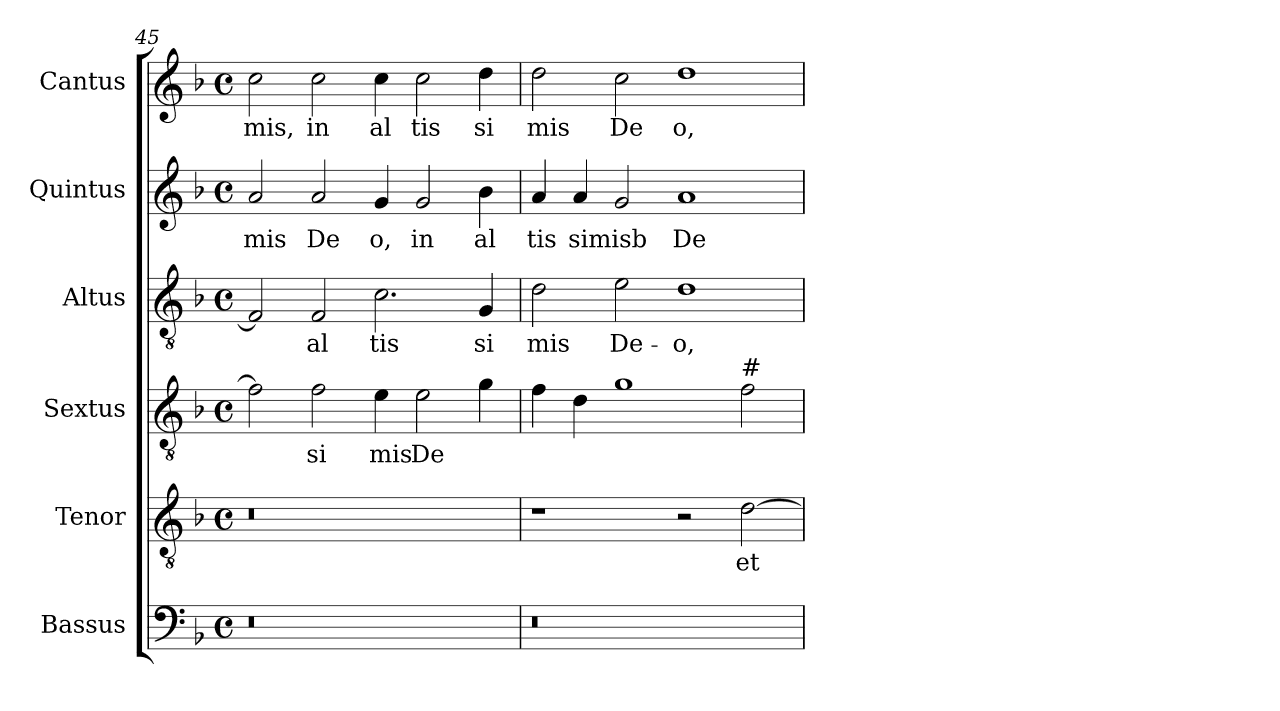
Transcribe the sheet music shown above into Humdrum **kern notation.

**kern	**kern	**text	**kern	**text	**kern	**text	**kern	**text	**kern	**text
*part6	*part5	*part5	*part4	*part4	*part3	*part3	*part2	*part2	*part1	*part1
*staff6	*staff5	*staff5	*staff4	*staff4	*staff3	*staff3	*staff2	*staff2	*staff1	*staff1
*I"Bassus	*I"Tenor	*	*I"Sextus	*	*I"Altus	*	*I"Quintus	*	*I"Cantus	*
*clefF4	*clefGv2	*	*clefGv2	*	*clefGv2	*	*clefG2	*	*clefG2	*
*k[b-]	*k[b-]	*	*k[b-]	*	*k[b-]	*	*k[b-]	*	*k[b-]	*
*F:	*F:	*	*F:	*	*F:	*	*F:	*	*F:	*
*M4/4	*M4/4	*	*M4/4	*	*M4/4	*	*M4/4	*	*M4/4	*
*met(c)	*met(c)	*	*met(c)	*	*met(c)	*	*met(c)	*	*met(c)	*
=45	=45	=45	=45	=45	=45	=45	=45	=45	=45	=45
!	!	!	!	!	!	!	!	!LO:LY:b:cj	!	!LO:LY:b:cj
0r	0r	.	2f\]	.	2F/]	.	2a/	mis	2cc\	mis,
!	!	!	!	!LO:LY:b:cj	!	!LO:LY:b:cj	!	!LO:LY:b:cj	!	!LO:LY:b:cj
.	.	.	2f\	si	2F/	al	2a/	De	2cc\	in
!	!	!	!	!LO:LY:b:cj	!	!LO:LY:b:cj	!	!LO:LY:b:cj	!	!LO:LY:b:cj
.	.	.	4e\	mis	2.c\	tis	4g/	o,	4cc\	al
!	!	!	!	!LO:LY:b	!	!	!	!LO:LY:b:cj	!	!LO:LY:b:cj
.	.	.	2e\	De	.	.	2g/	in	2cc\	tis
!	!	!	!	!	!	!LO:LY:b:cj	!	!LO:LY:b:cj	!	!LO:LY:b:cj
.	.	.	4g\	.	4G/	si	4b-\	al	4dd\	si
!!LO:LB:g=z
=46	=46	=46	=46	=46	=46	=46	=46	=46	=46	=46
!	!	!	!	!	!	!LO:LY:b:cj	!	!LO:LY:b:cj	!	!LO:LY:b:cj
0r	1r	.	4f\	.	2d\	mis	4a/	tis	2dd\	mis
!	!	!	!	!	!	!	!	!LO:LY:b	!	!
.	.	.	4d\	.	.	.	4a/	simisb	.	.
!	!	!	!	!	!	!LO:LY:b:cj	!	!	!	!LO:LY:b:cj
.	.	.	1g	.	2e\	De-	2g/	.	2cc\	De
!	!	!	!	!	!	!LO:LY:b:cj	!	!LO:LY:b:cj	!	!LO:LY:b:cj
.	2r	.	.	.	1d	-o,	1a	De	1dd	o,
!	!	!	!LO:TX:a:t=#	!	!	!	!	!	!	!
!	!	!LO:LY:b:cj	!	!	!	!	!	!	!	!
.	[>2d\	et	2f\	.	.	.	.	.	.	.
=	=	=	=	=	=	=	=	=	=	=
*-	*-	*-	*-	*-	*-	*-	*-	*-	*-	*-
